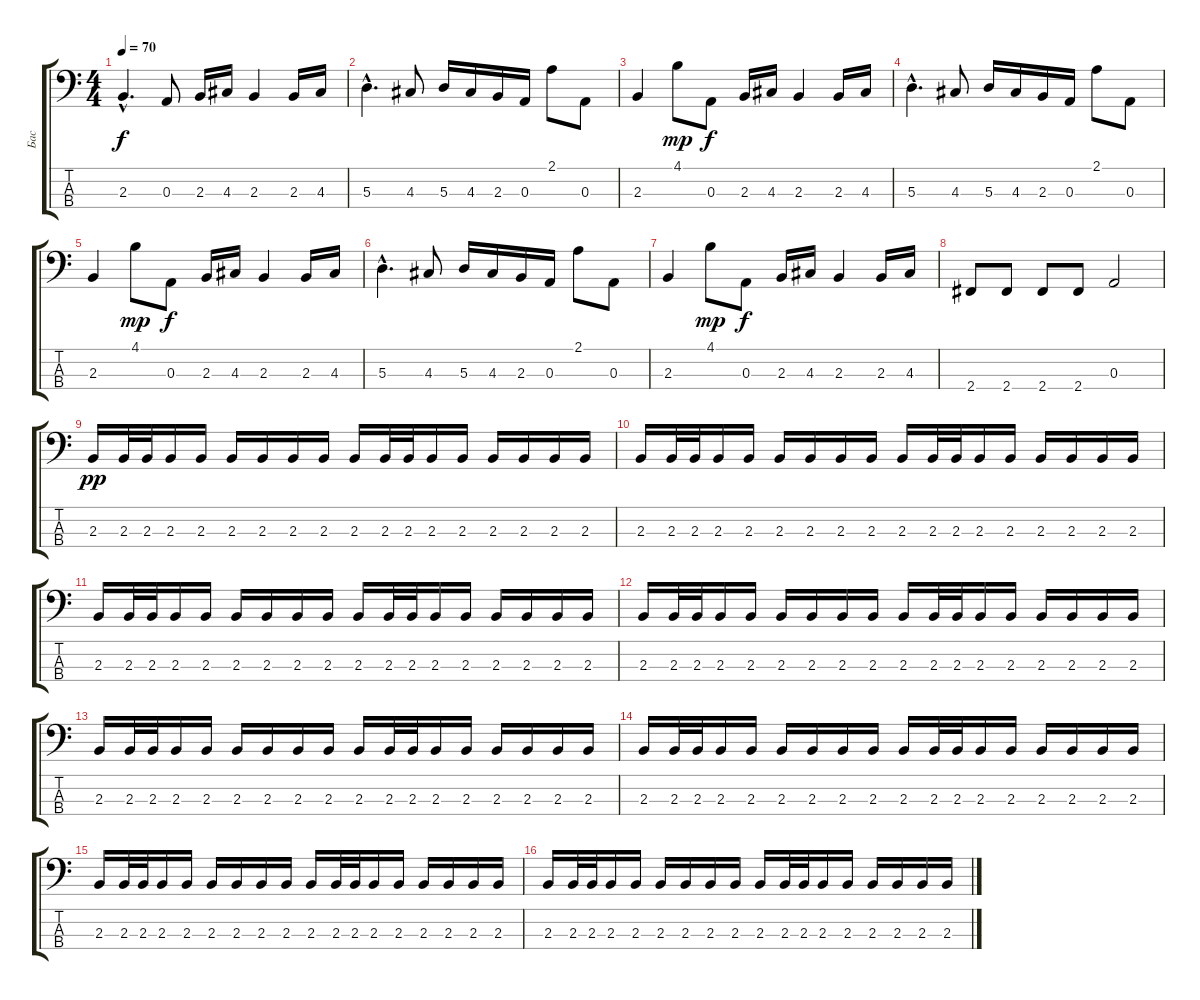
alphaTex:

\track ("Бас" "Бас") {instrument electricbassfinger}
\staff {score tabs}
\tuning (G2 D2 A1 E1) {hide}
\ts (4 4)
\tempo 70
\clef f4
\ks c
2.3{hac}.4{d dy f} 0.3.8 2.3.16 4.3.16 2.3.4 2.3.16 4.3.16 |
5.3{hac}.4{d} 4.3.8 5.3.16 4.3.16 2.3.16 0.3.16 2.1.8 0.3.8 |
2.3.4 4.1.8{dy mp} 0.3.8{dy f} 2.3.16 4.3.16 2.3.4 2.3.16 4.3.16 |
5.3{hac}.4{d} 4.3.8 5.3.16 4.3.16 2.3.16 0.3.16 2.1.8 0.3.8 |
2.3.4 4.1.8{dy mp} 0.3.8{dy f} 2.3.16 4.3.16 2.3.4 2.3.16 4.3.16 |
5.3{hac}.4{d} 4.3.8 5.3.16 4.3.16 2.3.16 0.3.16 2.1.8 0.3.8 |
2.3.4 4.1.8{dy mp} 0.3.8{dy f} 2.3.16 4.3.16 2.3.4 2.3.16 4.3.16 |
2.4.8 2.4.8 2.4.8 2.4.8 0.3.2 |
2.3.16{dy pp} 2.3.32 2.3.32 2.3.16 2.3.16 2.3.16 2.3.16 2.3.16 2.3.16 2.3.16 2.3.32 2.3.32 2.3.16 2.3.16 2.3.16 2.3.16 2.3.16 2.3.16 |
2.3.16 2.3.32 2.3.32 2.3.16 2.3.16 2.3.16 2.3.16 2.3.16 2.3.16 2.3.16 2.3.32 2.3.32 2.3.16 2.3.16 2.3.16 2.3.16 2.3.16 2.3.16 |
2.3.16 2.3.32 2.3.32 2.3.16 2.3.16 2.3.16 2.3.16 2.3.16 2.3.16 2.3.16 2.3.32 2.3.32 2.3.16 2.3.16 2.3.16 2.3.16 2.3.16 2.3.16 |
2.3.16 2.3.32 2.3.32 2.3.16 2.3.16 2.3.16 2.3.16 2.3.16 2.3.16 2.3.16 2.3.32 2.3.32 2.3.16 2.3.16 2.3.16 2.3.16 2.3.16 2.3.16 |
2.3.16 2.3.32 2.3.32 2.3.16 2.3.16 2.3.16 2.3.16 2.3.16 2.3.16 2.3.16 2.3.32 2.3.32 2.3.16 2.3.16 2.3.16 2.3.16 2.3.16 2.3.16 |
2.3.16 2.3.32 2.3.32 2.3.16 2.3.16 2.3.16 2.3.16 2.3.16 2.3.16 2.3.16 2.3.32 2.3.32 2.3.16 2.3.16 2.3.16 2.3.16 2.3.16 2.3.16 |
2.3.16 2.3.32 2.3.32 2.3.16 2.3.16 2.3.16 2.3.16 2.3.16 2.3.16 2.3.16 2.3.32 2.3.32 2.3.16 2.3.16 2.3.16 2.3.16 2.3.16 2.3.16 |
2.3.16 2.3.32 2.3.32 2.3.16 2.3.16 2.3.16 2.3.16 2.3.16 2.3.16 2.3.16 2.3.32 2.3.32 2.3.16 2.3.16 2.3.16 2.3.16 2.3.16 2.3.16
